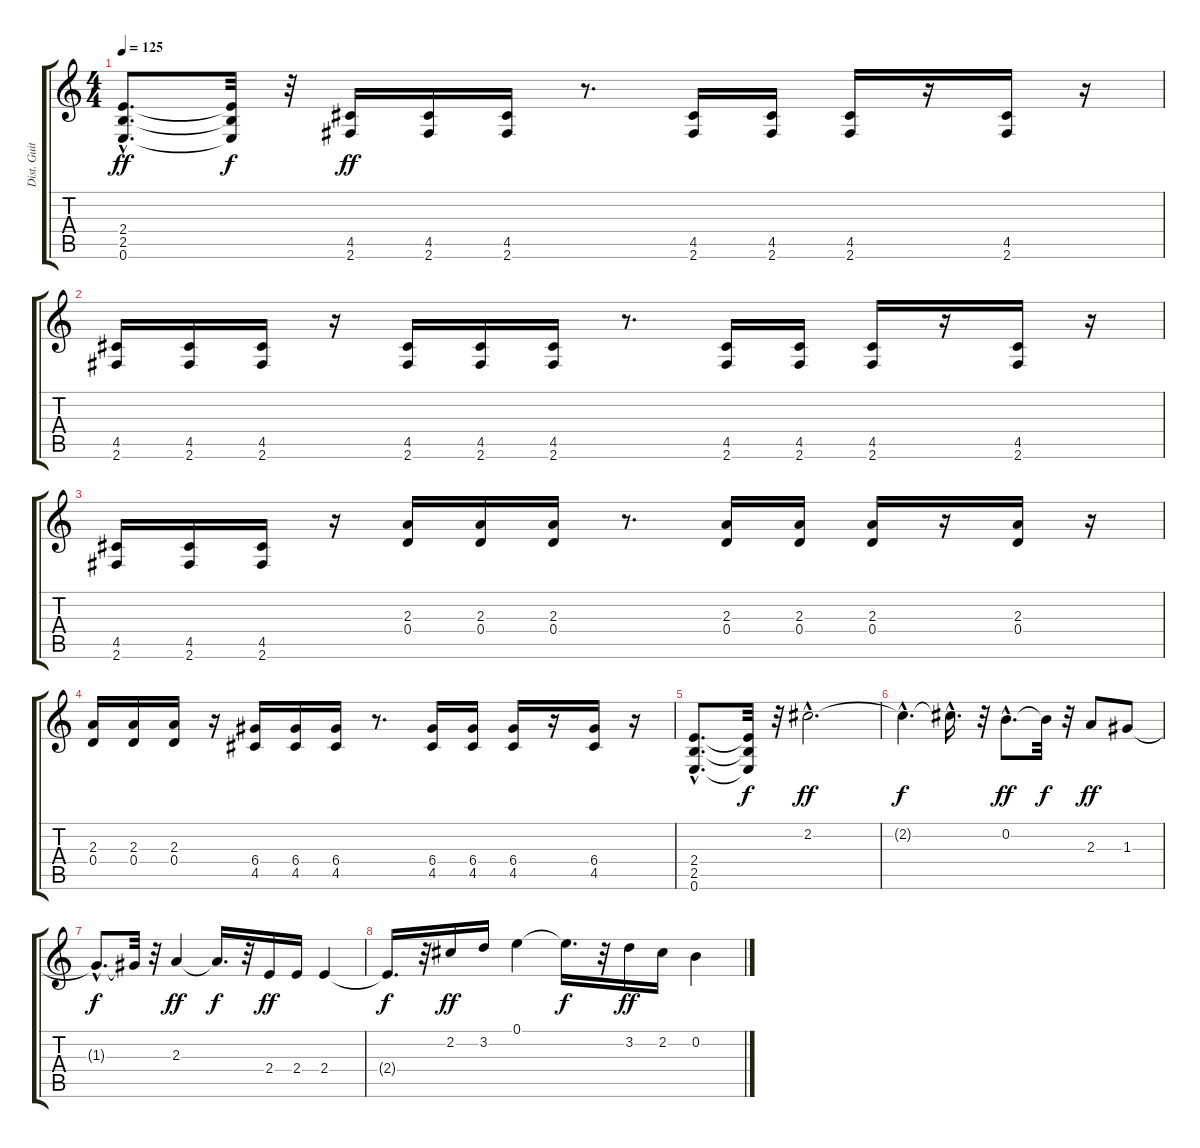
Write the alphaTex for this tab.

\track ("Dist. Guitar I." "Dist. Guit") {instrument distortionguitar}
\staff {score tabs}
\tuning (E4 B3 G3 D3 A2 E2) {hide}
\ts (4 4)
\tempo 125
\clef g2
\ks c
(2.4{hac} 2.5{hac} 0.6{hac}).8{d dy ff} (2.4{t} 2.5{t} 0.6{t}).32{dy f} r.32 (4.5 2.6).16{dy ff} (4.5 2.6).16 (4.5 2.6).16 r.8{d} (4.5 2.6).16 (4.5 2.6).16 (4.5 2.6).16 r.16 (4.5 2.6).16 r.16 |
(4.5 2.6).16 (4.5 2.6).16 (4.5 2.6).16 r.16 (4.5 2.6).16 (4.5 2.6).16 (4.5 2.6).16 r.8{d} (4.5 2.6).16 (4.5 2.6).16 (4.5 2.6).16 r.16 (4.5 2.6).16 r.16 |
(4.5 2.6).16 (4.5 2.6).16 (4.5 2.6).16 r.16 (2.3 0.4).16 (2.3 0.4).16 (2.3 0.4).16 r.8{d} (2.3 0.4).16 (2.3 0.4).16 (2.3 0.4).16 r.16 (2.3 0.4).16 r.16 |
(2.3 0.4).16 (2.3 0.4).16 (2.3 0.4).16 r.16 (6.4 4.5).16 (6.4 4.5).16 (6.4 4.5).16 r.8{d} (6.4 4.5).16 (6.4 4.5).16 (6.4 4.5).16 r.16 (6.4 4.5).16 r.16 |
(2.4{hac} 2.5{hac} 0.6{hac}).8{d} (2.4{t} 2.5{t} 0.6{t}).32{dy f} r.32 2.2{hac}.2{d dy ff} |
2.2{hac t}.4{d dy f} 2.2{hac t}.16{d} r.32 0.2{hac}.8{d dy ff} 0.2{t}.32{dy f} r.32 2.3.8{dy ff} 1.3.8 |
1.3{hac t}.8{d dy f} 1.3{t}.32 r.32 2.3.4{dy ff} 2.3{t}.16{d dy f} r.32 2.4.16{dy ff} 2.4.16 2.4.4 |
2.4{t}.16{d dy f} r.32 2.2.16{dy ff} 3.2.16 0.1.4 0.1{t}.16{d dy f} r.32 3.2.16{dy ff} 2.2.16 0.2.4
